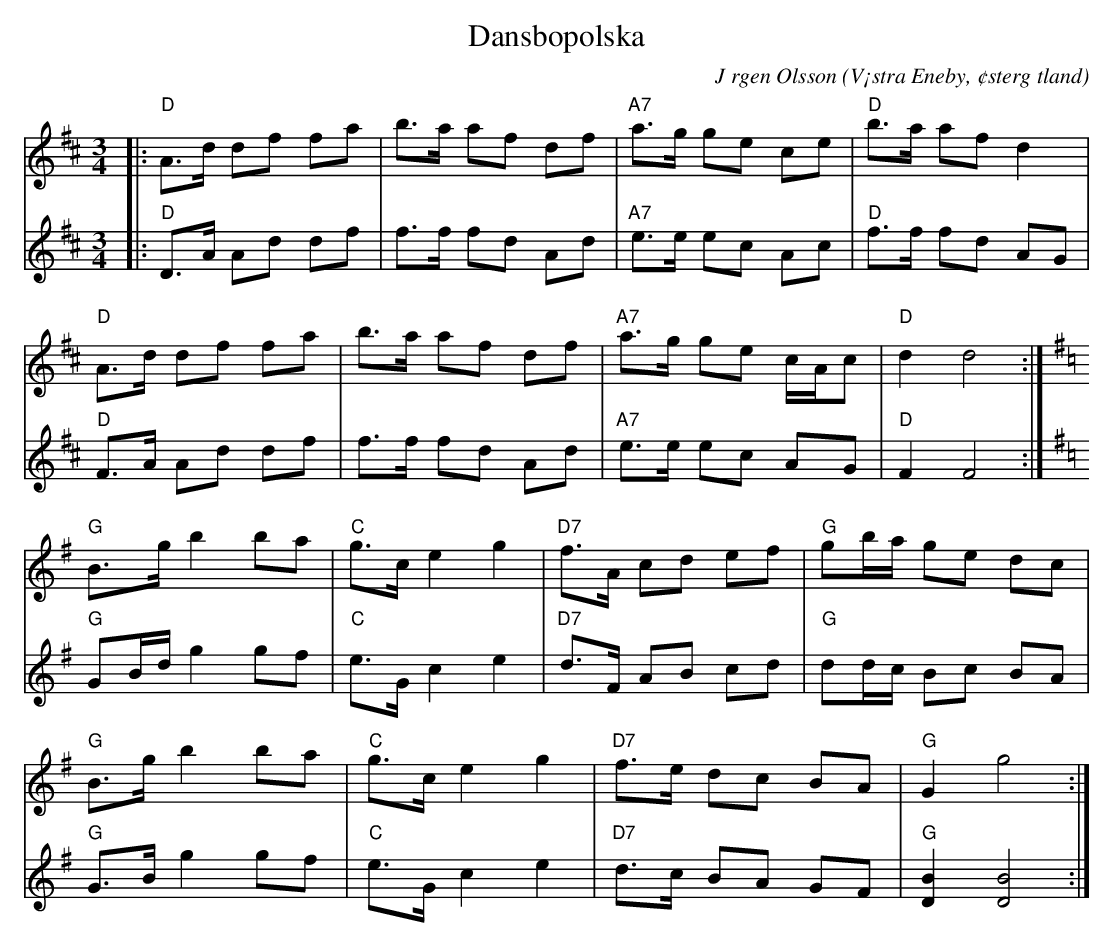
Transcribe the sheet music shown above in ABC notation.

X:1
T:Dansbopolska
C:J rgen Olsson
O:V¡stra Eneby, ¢sterg tland
M:3/4
L:1/8
K:D
V:1
|:"D"A>d df fa|b>a af df|"A7"a>g ge ce|"D"b>a af d2|
"D"A>d df fa|b>a af df|"A7"a>g ge c/A/c|"D"d2 d4:|
[K:G]"G"B>g b2 ba|"C"g>c e2 g2|"D7"f>A cd ef|"G" gb/a/ ge dc|
"G"B>g b2 ba|"C"g>c e2 g2|"D7"f>e dc BA|"G" G2 g4:|
V:2
|:"D"D>A Ad df|f>f fd Ad|"A7"e>e ec Ac|"D"f>f fd AG|
"D"F>A Ad df|f>f fd Ad|"A7"e>e ec AG|"D"F2 F4:|
[K:G]"G"GB/d/ g2 gf|"C"e>G c2 e2|"D7"d>F AB cd|"G" dd/c/ Bc BA|
"G"G>B g2 gf|"C"e>G c2 e2|"D7"d>c BA GF|"G" [DB]2 [DB]4:|
